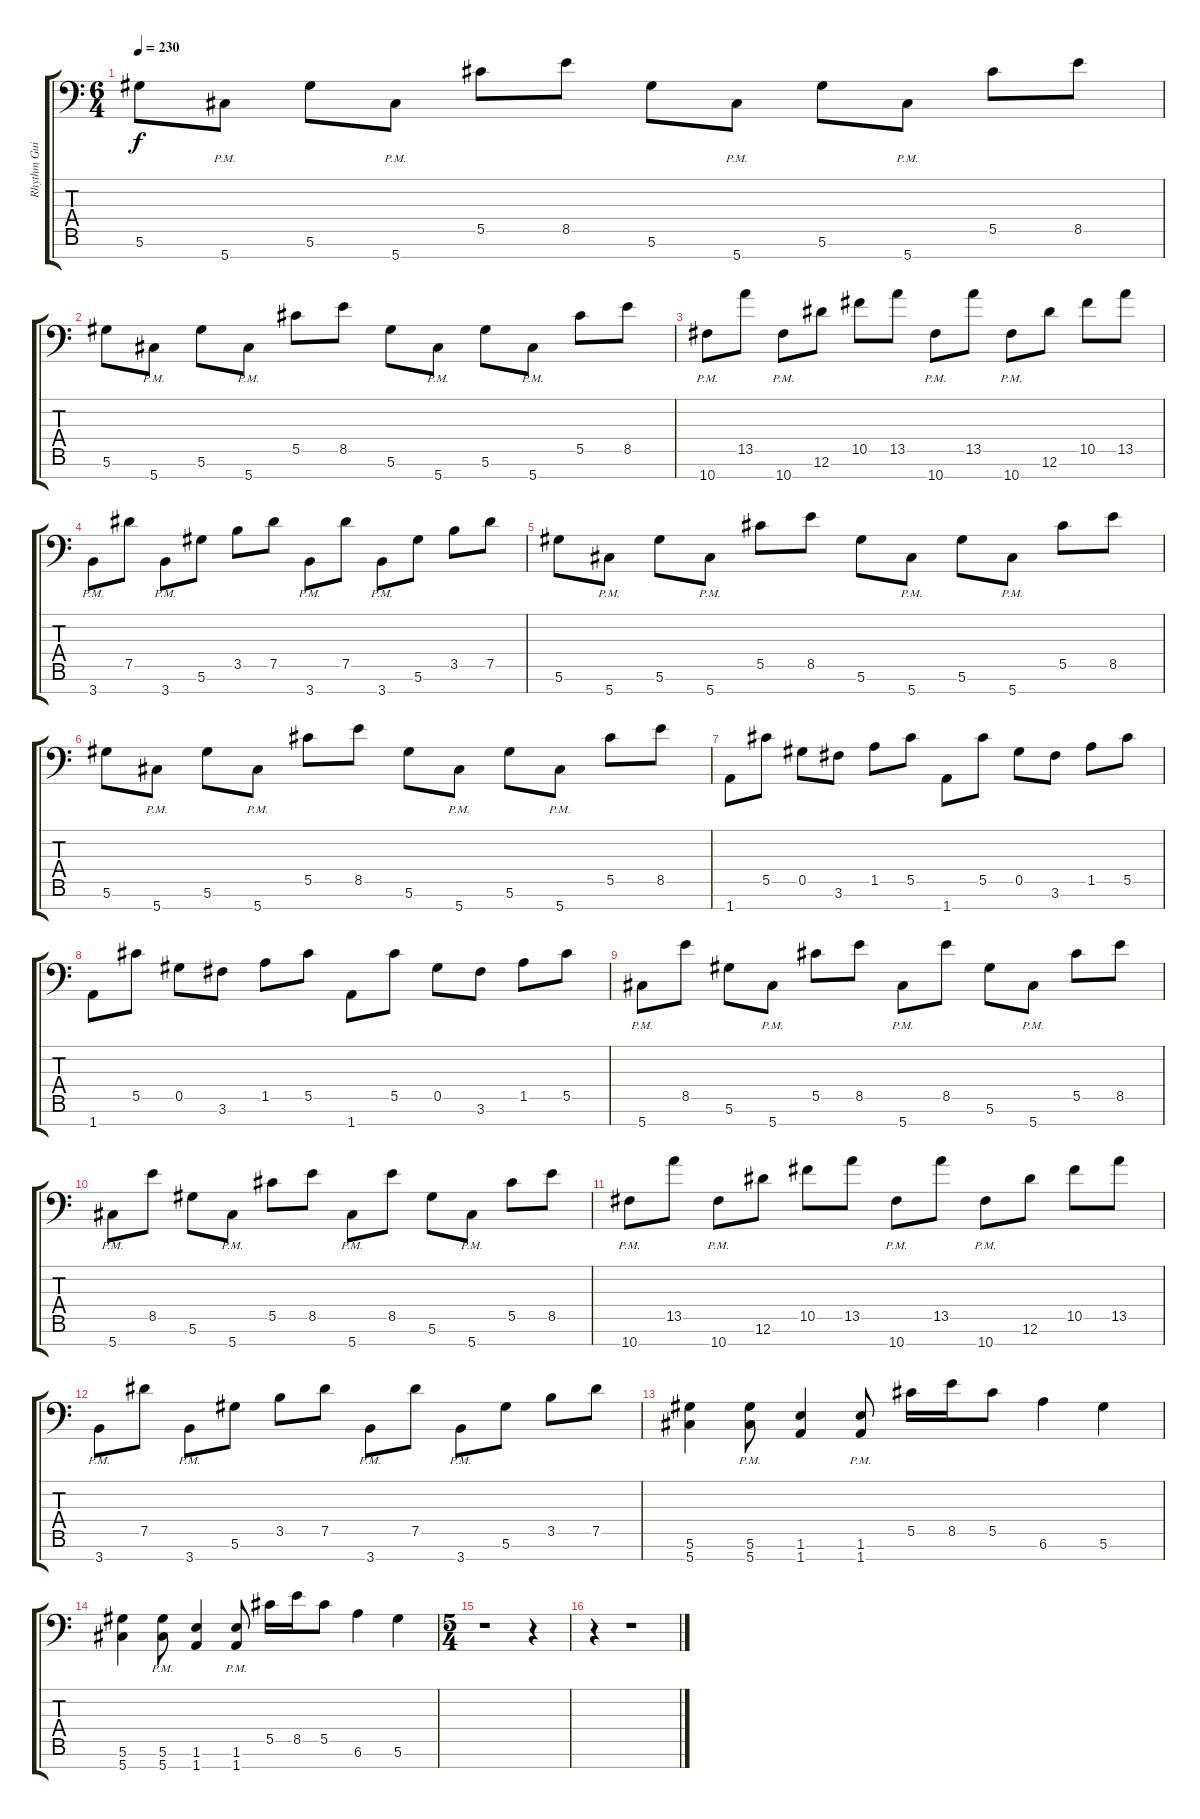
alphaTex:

\track ("Rhythm Guitar 2" "Rhythm Gui") {instrument distortionguitar}
\staff {score tabs}
\tuning (Eb4 Bb3 F3 Db3 Ab2 Eb2 Ab1) {hide}
\ts (6 4)
\tempo 230
\clef f4
\ks c
5.6.8{dy f} 5.7{pm}.8 5.6.8 5.7{pm}.8 5.5.8 8.5.8 5.6.8 5.7{pm}.8 5.6.8 5.7{pm}.8 5.5.8 8.5.8 |
5.6.8 5.7{pm}.8 5.6.8 5.7{pm}.8 5.5.8 8.5.8 5.6.8 5.7{pm}.8 5.6.8 5.7{pm}.8 5.5.8 8.5.8 |
10.7{pm}.8 13.5.8 10.7{pm}.8 12.6.8 10.5.8 13.5.8 10.7{pm}.8 13.5.8 10.7{pm}.8 12.6.8 10.5.8 13.5.8 |
3.7{pm}.8 7.5.8 3.7{pm}.8 5.6.8 3.5.8 7.5.8 3.7{pm}.8 7.5.8 3.7{pm}.8 5.6.8 3.5.8 7.5.8 |
5.6.8 5.7{pm}.8 5.6.8 5.7{pm}.8 5.5.8 8.5.8 5.6.8 5.7{pm}.8 5.6.8 5.7{pm}.8 5.5.8 8.5.8 |
5.6.8 5.7{pm}.8 5.6.8 5.7{pm}.8 5.5.8 8.5.8 5.6.8 5.7{pm}.8 5.6.8 5.7{pm}.8 5.5.8 8.5.8 |
1.7.8 5.5.8 0.5.8 3.6.8 1.5.8 5.5.8 1.7.8 5.5.8 0.5.8 3.6.8 1.5.8 5.5.8 |
1.7.8 5.5.8 0.5.8 3.6.8 1.5.8 5.5.8 1.7.8 5.5.8 0.5.8 3.6.8 1.5.8 5.5.8 |
5.7{pm}.8 8.5.8 5.6.8 5.7{pm}.8 5.5.8 8.5.8 5.7{pm}.8 8.5.8 5.6.8 5.7{pm}.8 5.5.8 8.5.8 |
5.7{pm}.8 8.5.8 5.6.8 5.7{pm}.8 5.5.8 8.5.8 5.7{pm}.8 8.5.8 5.6.8 5.7{pm}.8 5.5.8 8.5.8 |
10.7{pm}.8 13.5.8 10.7{pm}.8 12.6.8 10.5.8 13.5.8 10.7{pm}.8 13.5.8 10.7{pm}.8 12.6.8 10.5.8 13.5.8 |
3.7{pm}.8 7.5.8 3.7{pm}.8 5.6.8 3.5.8 7.5.8 3.7{pm}.8 7.5.8 3.7{pm}.8 5.6.8 3.5.8 7.5.8 |
(5.6 5.7).4 (5.6{pm} 5.7{pm}).8 (1.6 1.7).4 (1.6{pm} 1.7{pm}).8 5.5.16 8.5.16 5.5.8 6.6.4 5.6.4 |
(5.6 5.7).4 (5.6{pm} 5.7{pm}).8 (1.6 1.7).4 (1.6{pm} 1.7{pm}).8 5.5.16 8.5.16 5.5.8 6.6.4 5.6.4 |
\ts (5 4)
r.1 r.4 |
r.4 r.1
